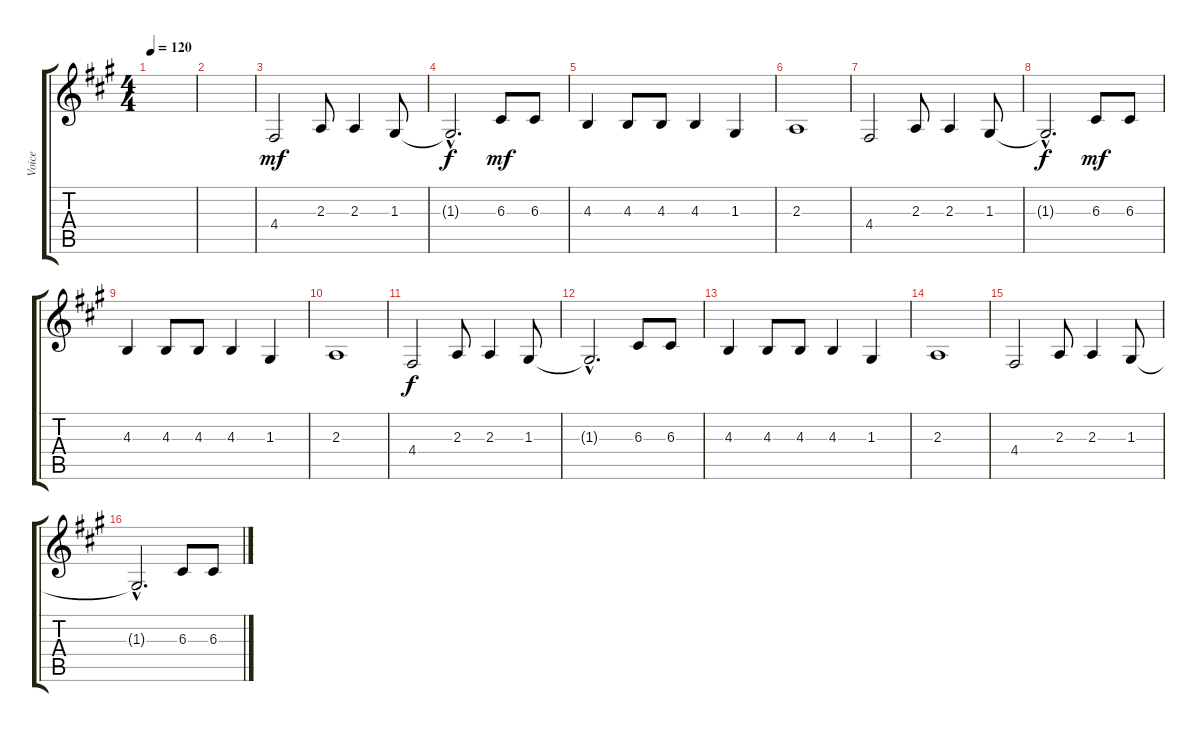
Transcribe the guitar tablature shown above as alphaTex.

\track ("Voice" "Voice") {instrument harmonica}
\staff {score tabs}
\tuning (E4 B3 G3 D3 A2 E2) {hide}
\ts (4 4)
\tempo 120
\clef g2
\ks f#minor
|
|
4.4.2{dy mf} 2.3.8 2.3.4 1.3.8 |
1.3{hac t}.2{d dy f} 6.3.8{dy mf} 6.3.8 |
4.3.4 4.3.8 4.3.8 4.3.4 1.3.4 |
2.3.1 |
4.4.2 2.3.8 2.3.4 1.3.8 |
1.3{hac t}.2{d dy f} 6.3.8{dy mf} 6.3.8 |
4.3.4 4.3.8 4.3.8 4.3.4 1.3.4 |
2.3.1 |
4.4.2{dy f} 2.3.8 2.3.4 1.3.8 |
1.3{hac t}.2{d} 6.3.8 6.3.8 |
4.3.4 4.3.8 4.3.8 4.3.4 1.3.4 |
2.3.1 |
4.4.2 2.3.8 2.3.4 1.3.8 |
1.3{hac t}.2{d} 6.3.8 6.3.8
